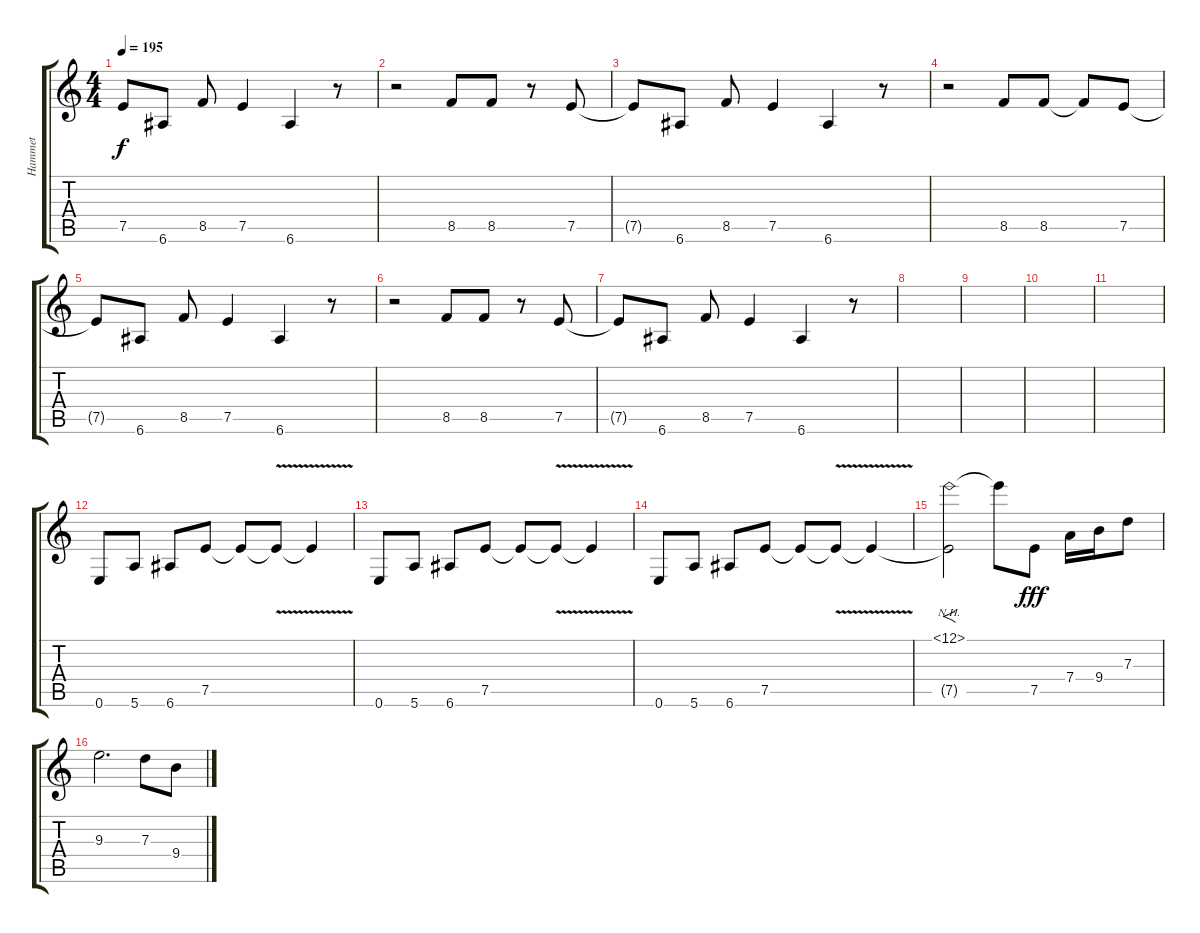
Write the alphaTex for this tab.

\track ("Hammet" "Hammet") {instrument acousticguitarsteel}
\staff {score tabs}
\tuning (E4 B3 G3 D3 A2 E2) {hide}
\ts (4 4)
\tempo 195
\clef g2
\ks c
7.5{t}.8{dy f} 6.6.8 8.5.8 7.5.4 6.6.4 r.8 |
r.2 8.5.8 8.5.8 r.8 7.5.8 |
7.5{t}.8 6.6.8 8.5.8 7.5.4 6.6.4 r.8 |
r.2 8.5.8 8.5.8 8.5{t}.8 7.5.8 |
7.5{t}.8 6.6.8 8.5.8 7.5.4 6.6.4 r.8 |
r.2 8.5.8 8.5.8 r.8 7.5.8 |
7.5{t}.8 6.6.8 8.5.8 7.5.4 6.6.4 r.8 |
|
|
|
|
0.6.8 5.6.8 6.6.8 7.5.8 7.5{t}.8 7.5{v t}.8 7.5{t}.4 |
0.6.8 5.6.8 6.6.8 7.5.8 7.5{t}.8 7.5{v t}.8 7.5{t}.4 |
0.6.8 5.6.8 6.6.8 7.5.8{instrument distortionguitar} 7.5{t}.8 7.5{v t}.8 7.5{t}.4 |
(12.1{nh} 7.5{t}).2{f} 12.1{t}.8 7.5.8{dy fff} 7.4.16 9.4.16 7.3.8 |
9.3.2{d} 7.3.8 9.4.8
